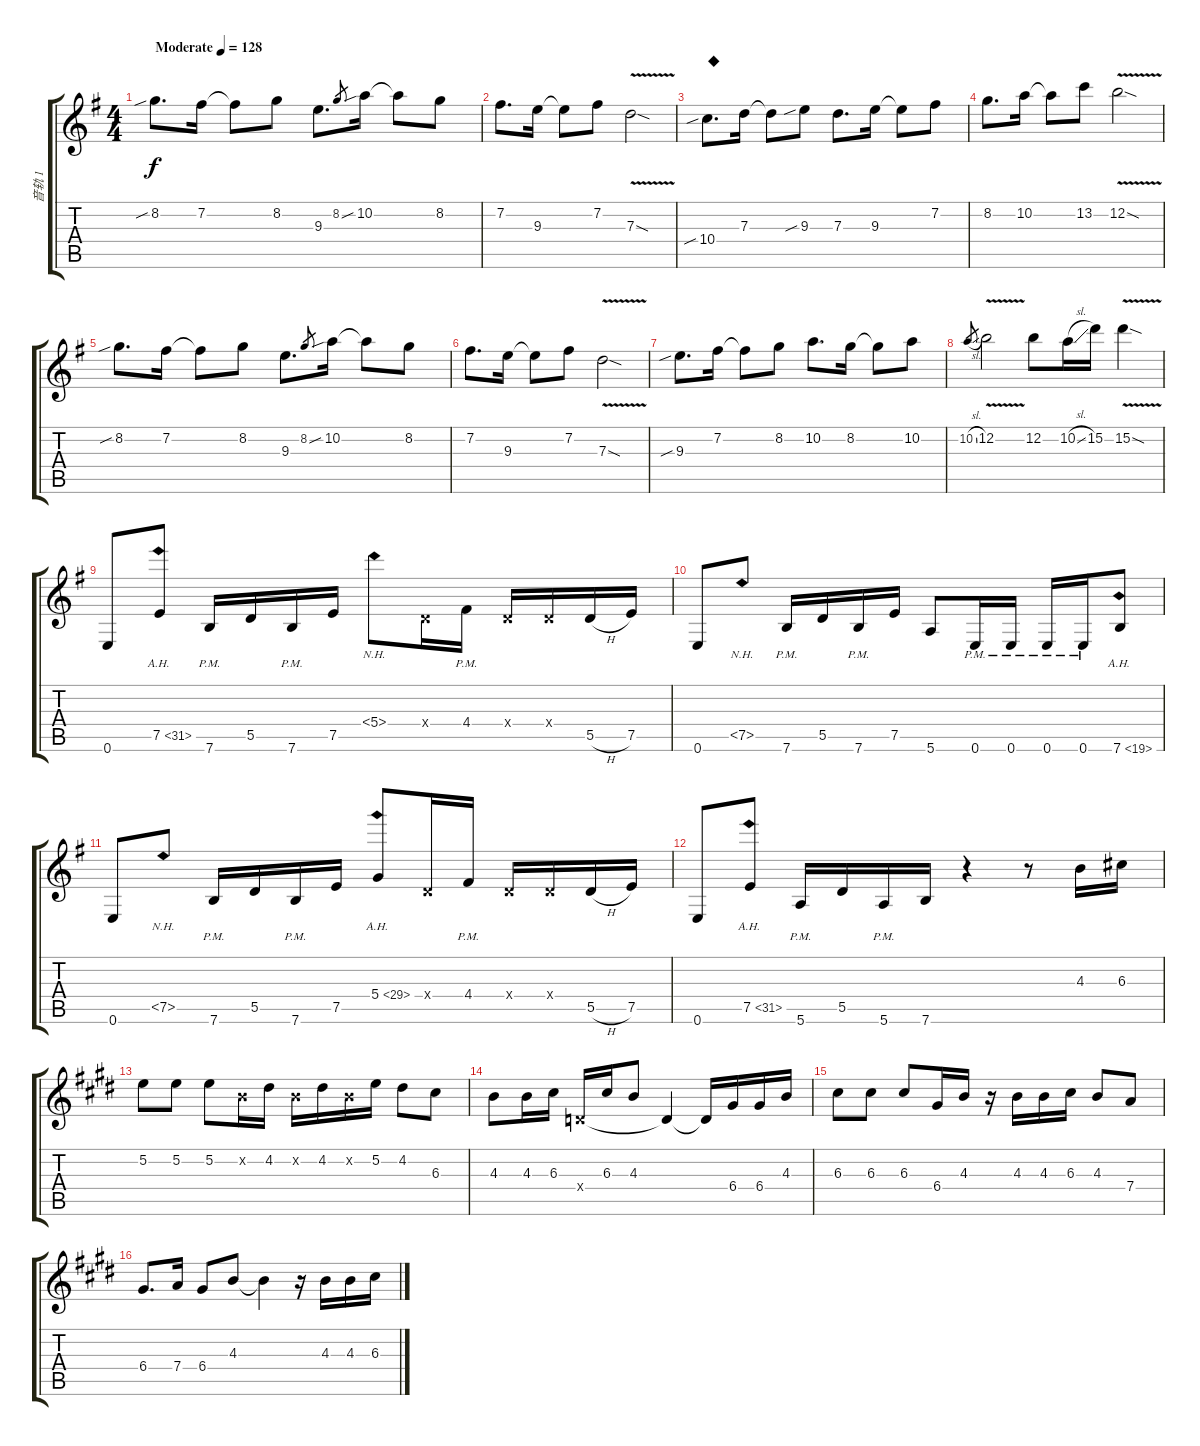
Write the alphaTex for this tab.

\track ("音轨 1" "音轨 1") {instrument overdrivenguitar}
\staff {score tabs}
\tuning (E4 B3 G3 D3 A2 E2) {hide}
\ts (4 4)
\tempo (128 "Moderate")
\clef g2
\ks g
8.2{sib}.8{d dy f instrument overdrivenguitar} 7.2.16 7.2{t}.8 8.2.8 9.3.8{d} 8.2.8{gr} 10.2{sib}.16 10.2{t}.8 8.2.8 |
7.2.8{d} 9.3.16 9.3{t}.8 7.2.8 7.3{v sod}.2 |
10.4{sib}.8{d txt "◆"} 7.3.16 7.3{t}.8 9.3{sib}.8 7.3.8{d} 9.3.16 9.3{t}.8 7.2.8 |
8.2.8{d} 10.2.16 10.2{t}.8 13.2.8 12.2{v sod}.2 |
8.2{sib}.8{d} 7.2.16 7.2{t}.8 8.2.8 9.3.8{d} 8.2.8{gr} 10.2{sib}.16 10.2{t}.8 8.2.8 |
7.2.8{d} 9.3.16 9.3{t}.8 7.2.8 7.3{v sod}.2 |
9.3{sib}.8{d} 7.2.16 7.2{t}.8 8.2.8 10.2.8{d} 8.2.16 8.2{t}.8 10.2.8 |
10.2{sl}.8{gr} 12.2{v}.2 12.2.8 10.2{sl}.16 15.2.16 15.2{v sod}.4 |
0.6.8 7.5{ah 24}.8 7.6{pm}.16 5.5.16 7.6{pm}.16 7.5.16 5.4{nh}.8 0.4{x}.16 4.4{pm}.16 0.4{x}.16 0.4{x}.16 5.5{h}.16 7.5.16 |
0.6.8 7.5{nh}.8 7.6{pm}.16 5.5.16 7.6{pm}.16 7.5.16 5.6.8 0.6{pm}.16 0.6{pm}.16 0.6{pm}.16 0.6{pm}.16 7.6{ah 12}.8 |
0.6.8 7.5{nh}.8 7.6{pm}.16 5.5.16 7.6{pm}.16 7.5.16 5.4{ah 24}.8 0.4{x}.16 4.4{pm}.16 0.4{x}.16 0.4{x}.16 5.5{h}.16 7.5.16 |
0.6.8 7.5{ah 24}.8 5.6{pm}.16 5.5.16 5.6{pm}.16 7.6.16 r.4 r.8 4.3.16 6.3.16 |
\ks e
5.2.8 5.2.8 5.2.8 0.2{x}.16 4.2.16 0.2{x}.16 4.2.16 0.2{x}.16 5.2.16 4.2.8 6.3.8 |
4.3.8 4.3.16 6.3.16 0.4{x}.16 6.3.16 4.3.8 0.4{t}.4 0.4{t}.16 6.4.16 6.4.16 4.3.16 |
6.3.8 6.3.8 6.3.8 6.4.16 4.3.16 r.16 4.3.16 4.3.16 6.3.16 4.3.8 7.4.8 |
6.4.8{d} 7.4.16 6.4.8 4.3.8 4.3{t}.4 r.16 4.3.16 4.3.16 6.3.16
